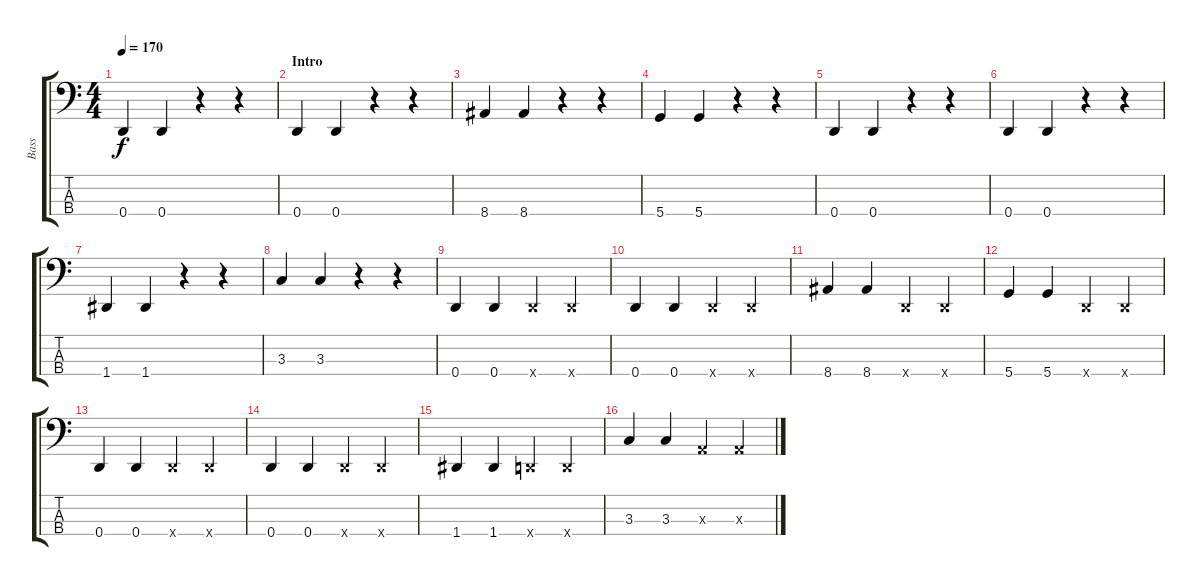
\track ("Bass" "Bass") {instrument electricbasspick}
\staff {score tabs}
\tuning (G2 D2 A1 D1) {hide}
\ts (4 4)
\tempo 170
\clef f4
\ks c
0.4.4{dy f instrument electricbasspick} 0.4.4 r.4 r.4 |
\section ("" "Intro")
0.4.4 0.4.4 r.4 r.4 |
8.4.4 8.4.4 r.4 r.4 |
5.4.4 5.4.4 r.4 r.4 |
0.4.4 0.4.4 r.4 r.4 |
0.4.4 0.4.4 r.4 r.4 |
1.4.4 1.4.4 r.4 r.4 |
3.3.4 3.3.4 r.4 r.4 |
0.4.4 0.4.4 0.4{x}.4 0.4{x}.4 |
0.4.4 0.4.4 0.4{x}.4 0.4{x}.4 |
8.4.4 8.4.4 0.4{x}.4 0.4{x}.4 |
5.4.4 5.4.4 0.4{x}.4 0.4{x}.4 |
0.4.4 0.4.4 0.4{x}.4 0.4{x}.4 |
0.4.4 0.4.4 0.4{x}.4 0.4{x}.4 |
1.4.4 1.4.4 0.4{x}.4 0.4{x}.4 |
3.3.4 3.3.4 0.3{x}.4 0.3{x}.4
